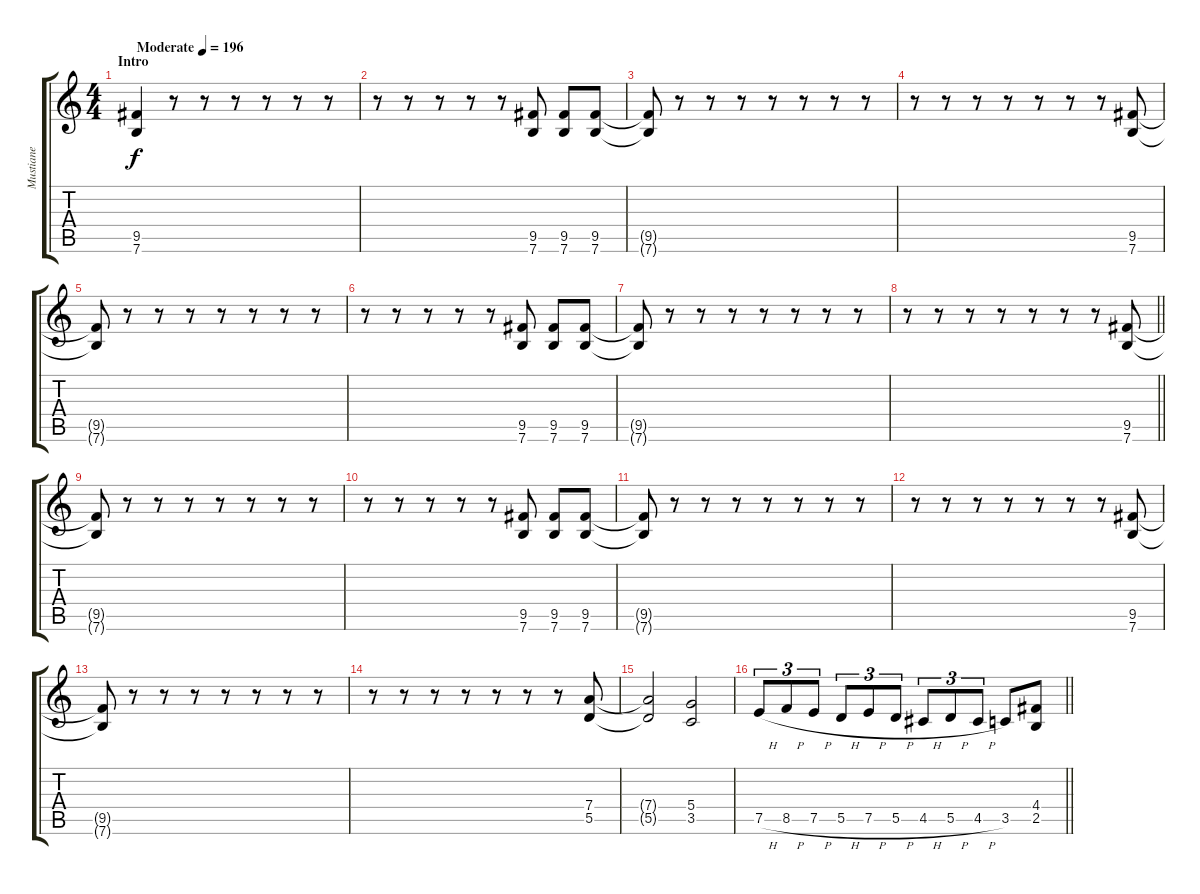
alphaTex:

\track ("Mustiane" "Mustiane") {instrument distortionguitar}
\staff {score tabs}
\tuning (E4 B3 G3 D3 A2 E2) {hide}
\ts (4 4)
\section ("" "Intro")
\tempo (196 "Moderate")
\clef g2
\ks c
(9.5 7.6).4{dy f instrument distortionguitar} r.8 r.8 r.8 r.8 r.8 r.8 |
r.8 r.8 r.8 r.8 r.8 (9.5 7.6).8 (9.5 7.6).8 (9.5 7.6).8 |
(9.5{t} 7.6{t}).8 r.8 r.8 r.8 r.8 r.8 r.8 r.8 |
r.8 r.8 r.8 r.8 r.8 r.8 r.8 (9.5 7.6).8 |
(9.5{t} 7.6{t}).8 r.8 r.8 r.8 r.8 r.8 r.8 r.8 |
r.8 r.8 r.8 r.8 r.8 (9.5 7.6).8 (9.5 7.6).8 (9.5 7.6).8 |
(9.5{t} 7.6{t}).8 r.8 r.8 r.8 r.8 r.8 r.8 r.8 |
\barLineRight lightlight
r.8 r.8 r.8 r.8 r.8 r.8 r.8 (9.5 7.6).8 |
(9.5{t} 7.6{t}).8 r.8 r.8 r.8 r.8 r.8 r.8 r.8 |
r.8 r.8 r.8 r.8 r.8 (9.5 7.6).8 (9.5 7.6).8 (9.5 7.6).8 |
(9.5{t} 7.6{t}).8 r.8 r.8 r.8 r.8 r.8 r.8 r.8 |
r.8 r.8 r.8 r.8 r.8 r.8 r.8 (9.5 7.6).8 |
(9.5{t} 7.6{t}).8 r.8 r.8 r.8 r.8 r.8 r.8 r.8 |
r.8 r.8 r.8 r.8 r.8 r.8 r.8 (7.4 5.5).8 |
(7.4{t} 5.5{t}).2 (5.4 3.5).2 |
\barLineRight lightlight
7.5{h}.8{tu (3 2)} 8.5{h}.8{tu (3 2)} 7.5{h}.8{tu (3 2)} 5.5{h}.8{tu (3 2)} 7.5{h}.8{tu (3 2)} 5.5{h}.8{tu (3 2)} 4.5{h}.8{tu (3 2)} 5.5{h}.8{tu (3 2)} 4.5{h}.8{tu (3 2)} 3.5.8 (4.4 2.5).8
